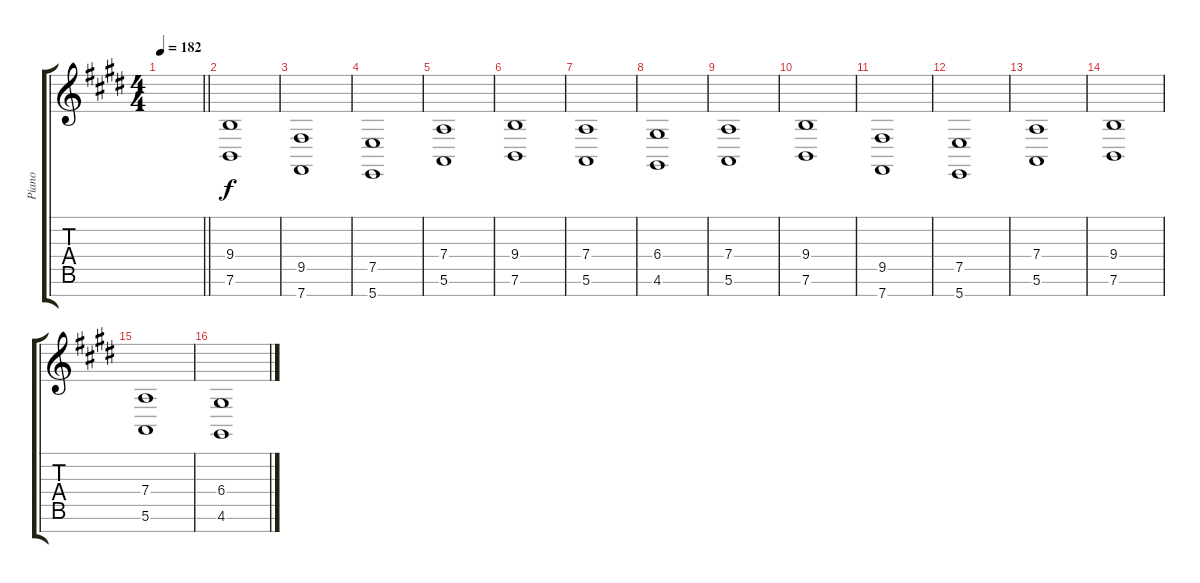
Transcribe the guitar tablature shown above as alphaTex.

\track ("Piano" "Piano") {instrument acousticgrandpiano}
\staff {score tabs}
\tuning (E4 B3 G3 D3 A2 E2 B1) {hide}
\ts (4 4)
\tempo 182
\clef g2
\barLineRight lightlight
\ks c#minor
|
(9.4 7.6).1{volume 16 instrument pad6metallic} |
(9.5 7.7).1 |
(7.5 5.7).1 |
(7.4 5.6).1 |
(9.4 7.6).1 |
(7.4 5.6).1 |
(6.4 4.6).1 |
(7.4 5.6).1 |
(9.4 7.6).1{volume 16 instrument pad6metallic} |
(9.5 7.7).1 |
(7.5 5.7).1 |
(7.4 5.6).1 |
(9.4 7.6).1 |
(7.4 5.6).1 |
(6.4 4.6).1
